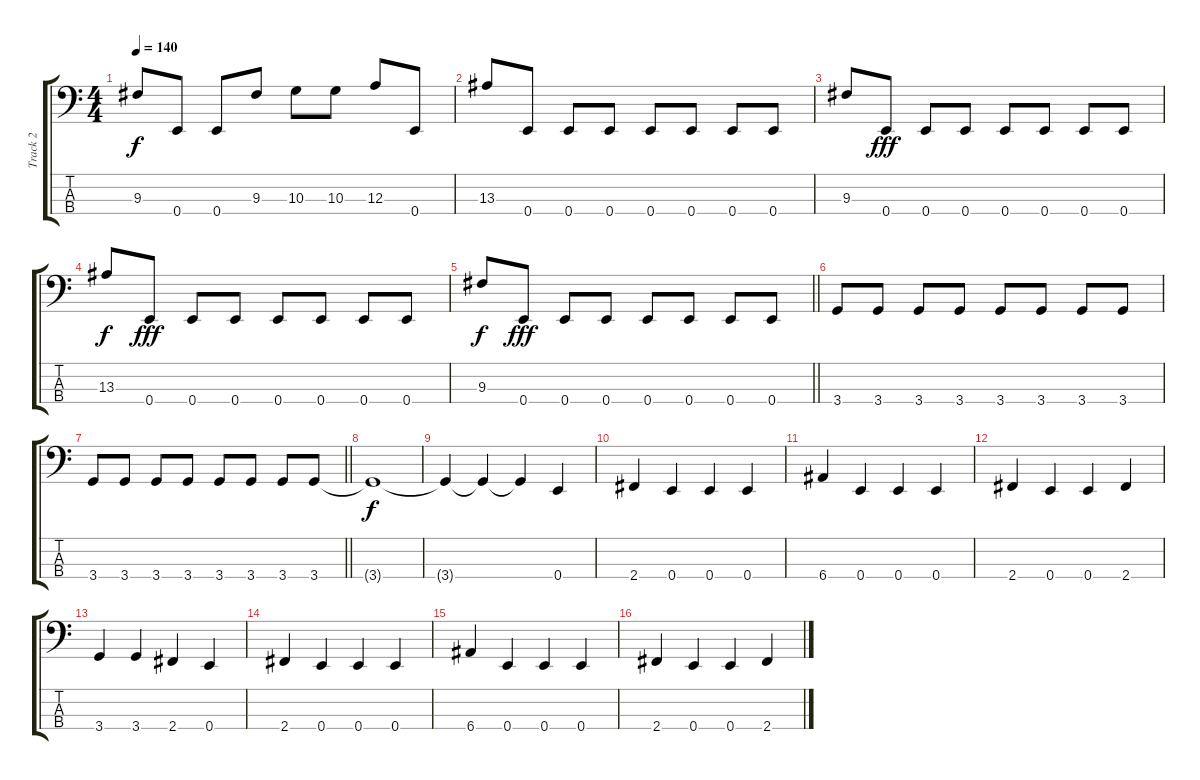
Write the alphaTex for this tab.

\track ("Track 2" "Track 2") {instrument electricbassfinger}
\staff {score tabs}
\tuning (G2 D2 A1 E1) {hide}
\ts (4 4)
\tempo 140
\clef f4
\ks c
9.3.8{dy f} 0.4.8 0.4.8 9.3.8 10.3.8 10.3.8 12.3.8 0.4.8 |
13.3.8 0.4.8 0.4.8 0.4.8 0.4.8 0.4.8 0.4.8 0.4.8 |
9.3.8 0.4.8{dy fff} 0.4.8 0.4.8 0.4.8 0.4.8 0.4.8 0.4.8 |
13.3.8{dy f} 0.4.8{dy fff} 0.4.8 0.4.8 0.4.8 0.4.8 0.4.8 0.4.8 |
\barLineRight lightlight
9.3.8{dy f} 0.4.8{dy fff} 0.4.8 0.4.8 0.4.8 0.4.8 0.4.8 0.4.8 |
\section ("" "")
3.4.8 3.4.8 3.4.8 3.4.8 3.4.8 3.4.8 3.4.8 3.4.8 |
\barLineRight lightlight
3.4.8 3.4.8 3.4.8 3.4.8 3.4.8 3.4.8 3.4.8 3.4.8 |
3.4{t}.1{dy f} |
3.4{t}.4 3.4{t}.4 3.4{t}.4 0.4.4 |
2.4.4 0.4.4 0.4.4 0.4.4 |
6.4.4 0.4.4 0.4.4 0.4.4 |
2.4.4 0.4.4 0.4.4 2.4.4 |
3.4.4 3.4.4 2.4.4 0.4.4 |
2.4.4 0.4.4 0.4.4 0.4.4 |
6.4.4 0.4.4 0.4.4 0.4.4 |
2.4.4 0.4.4 0.4.4 2.4.4
